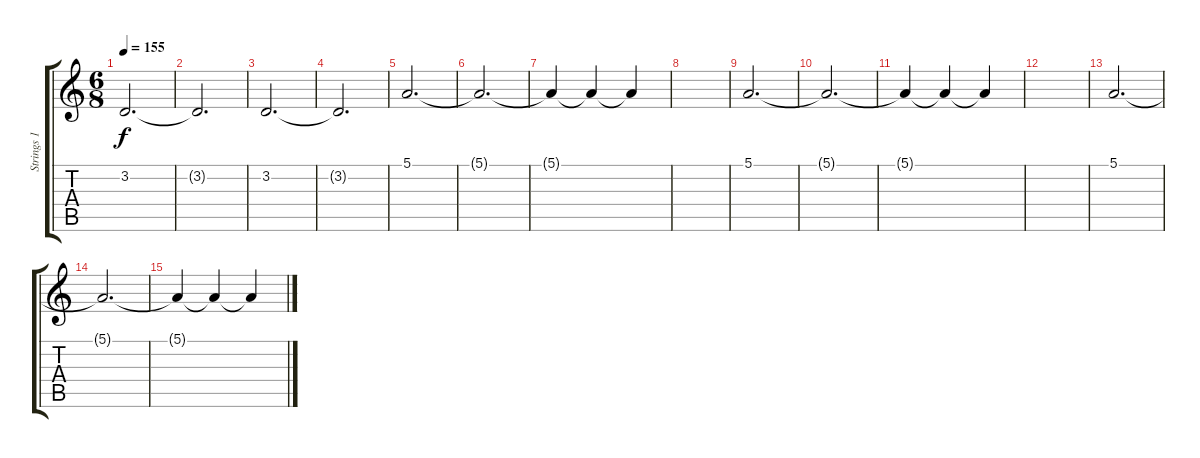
\track ("Strings 1" "Strings 1") {instrument trumpet}
\staff {score tabs}
\tuning (E4 B3 G3 D3 A2 E2) {hide}
\ts (6 8)
\tempo 155
\clef g2
\ks c
3.2.2{d dy f volume 13} |
3.2{t}.2{d} |
3.2.2{d volume 11} |
3.2{t}.2{d volume 2} |
5.1.2{d volume 16} |
5.1{t}.2{d} |
5.1{t}.4{volume 0} 5.1{t}.4 5.1{t}.4 |
|
5.1.2{d volume 16} |
5.1{t}.2{d} |
5.1{t}.4{volume 0} 5.1{t}.4 5.1{t}.4 |
|
5.1.2{d volume 16} |
5.1{t}.2{d} |
5.1{t}.4{volume 0} 5.1{t}.4 5.1{t}.4
